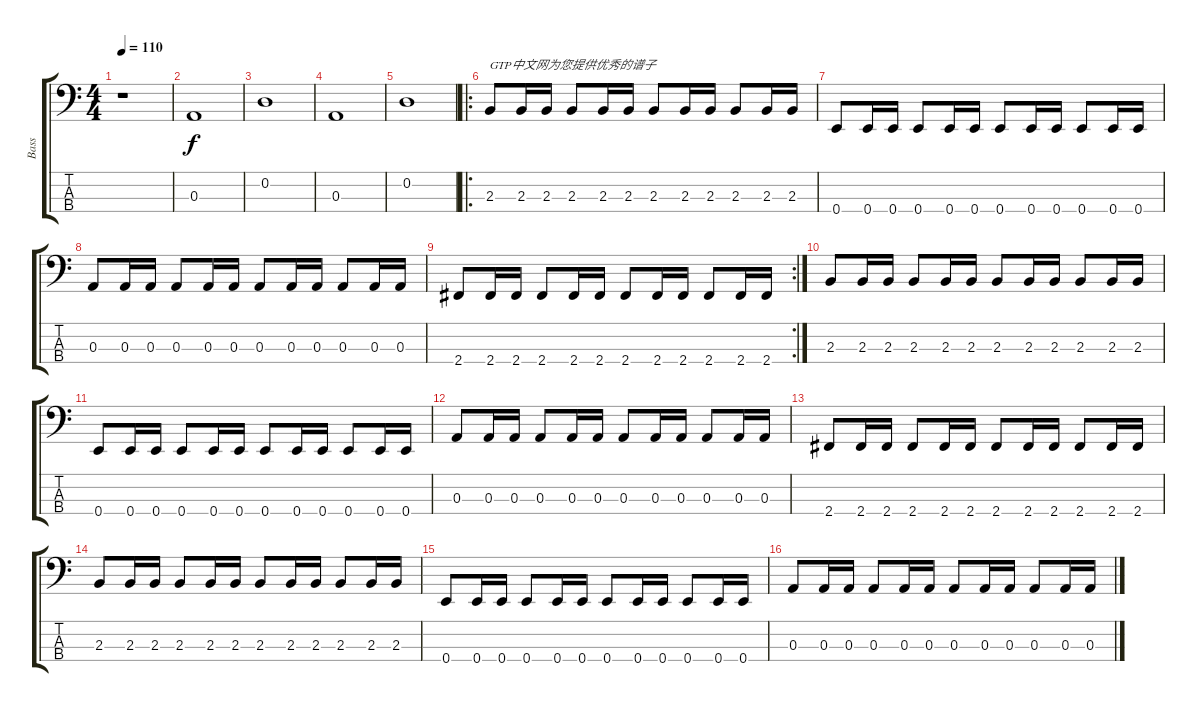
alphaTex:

\track ("Bass" "Bass") {instrument electricbassfinger}
\staff {score tabs}
\tuning (G2 D2 A1 E1) {hide}
\ts (4 4)
\tempo 110
\clef f4
\ks c
r.1{dy f instrument electricbassfinger} |
0.3.1 |
0.2.1 |
0.3.1 |
0.2.1 |
\ro
2.3.8{txt "GTP中文网为您提供优秀的谱子"} 2.3.16 2.3.16 2.3.8 2.3.16 2.3.16 2.3.8 2.3.16 2.3.16 2.3.8 2.3.16 2.3.16 |
0.4.8 0.4.16 0.4.16 0.4.8 0.4.16 0.4.16 0.4.8 0.4.16 0.4.16 0.4.8 0.4.16 0.4.16 |
0.3.8 0.3.16 0.3.16 0.3.8 0.3.16 0.3.16 0.3.8 0.3.16 0.3.16 0.3.8 0.3.16 0.3.16 |
\rc 2
2.4.8 2.4.16 2.4.16 2.4.8 2.4.16 2.4.16 2.4.8 2.4.16 2.4.16 2.4.8 2.4.16 2.4.16 |
2.3.8 2.3.16 2.3.16 2.3.8 2.3.16 2.3.16 2.3.8 2.3.16 2.3.16 2.3.8 2.3.16 2.3.16 |
0.4.8 0.4.16 0.4.16 0.4.8 0.4.16 0.4.16 0.4.8 0.4.16 0.4.16 0.4.8 0.4.16 0.4.16 |
0.3.8 0.3.16 0.3.16 0.3.8 0.3.16 0.3.16 0.3.8 0.3.16 0.3.16 0.3.8 0.3.16 0.3.16 |
2.4.8 2.4.16 2.4.16 2.4.8 2.4.16 2.4.16 2.4.8 2.4.16 2.4.16 2.4.8 2.4.16 2.4.16 |
2.3.8 2.3.16 2.3.16 2.3.8 2.3.16 2.3.16 2.3.8 2.3.16 2.3.16 2.3.8 2.3.16 2.3.16 |
0.4.8 0.4.16 0.4.16 0.4.8 0.4.16 0.4.16 0.4.8 0.4.16 0.4.16 0.4.8 0.4.16 0.4.16 |
0.3.8 0.3.16 0.3.16 0.3.8 0.3.16 0.3.16 0.3.8 0.3.16 0.3.16 0.3.8 0.3.16 0.3.16
